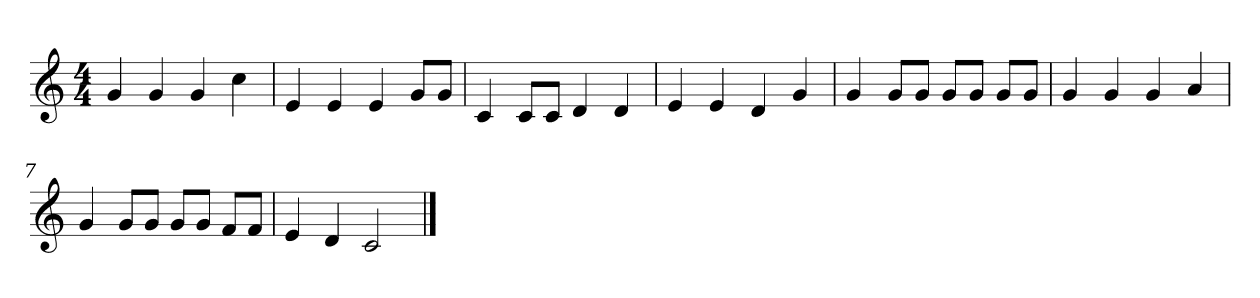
**kern
*part1
*staff1
*k[]
*M4/4
*MM120
=1
4g
4g
4g
4cc
=2
4e
4e
4e
8gL
8gJ
=3
4c
8cL
8cJ
4d
4d
=4
4e
4e
4d
4g
=5
4g
8gL
8gJ
8gL
8gJ
8gL
8gJ
=6
4g
4g
4g
4a
=7
4g
8gL
8gJ
8gL
8gJ
8fL
8fJ
=8
4e
4d
2c
==
*-
